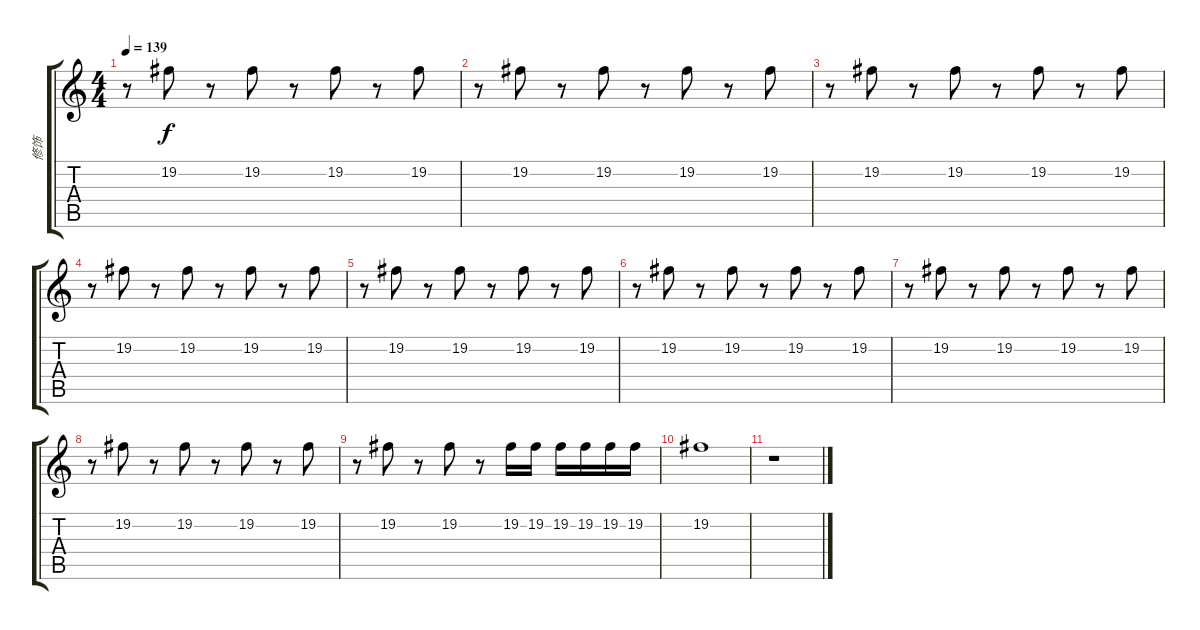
\track ("修饰" "修饰") {instrument gunshot}
\staff {score tabs}
\tuning (E4 B3 G3 D3 A2 E2) {hide}
\ts (4 4)
\tempo 139
\clef g2
\ks c
r.8{dy f} 19.2.8 r.8 19.2.8 r.8 19.2.8 r.8 19.2.8 |
r.8 19.2.8 r.8 19.2.8 r.8 19.2.8 r.8 19.2.8 |
r.8 19.2.8 r.8 19.2.8 r.8 19.2.8 r.8 19.2.8 |
r.8 19.2.8 r.8 19.2.8 r.8 19.2.8 r.8 19.2.8 |
r.8 19.2.8 r.8 19.2.8 r.8 19.2.8 r.8 19.2.8 |
r.8 19.2.8 r.8 19.2.8 r.8 19.2.8 r.8 19.2.8 |
r.8 19.2.8 r.8 19.2.8 r.8 19.2.8 r.8 19.2.8 |
r.8 19.2.8 r.8 19.2.8 r.8 19.2.8 r.8 19.2.8 |
r.8 19.2.8 r.8 19.2.8 r.8 19.2.16 19.2.16 19.2.16 19.2.16 19.2.16 19.2.16 |
19.2.1 |
r.1
